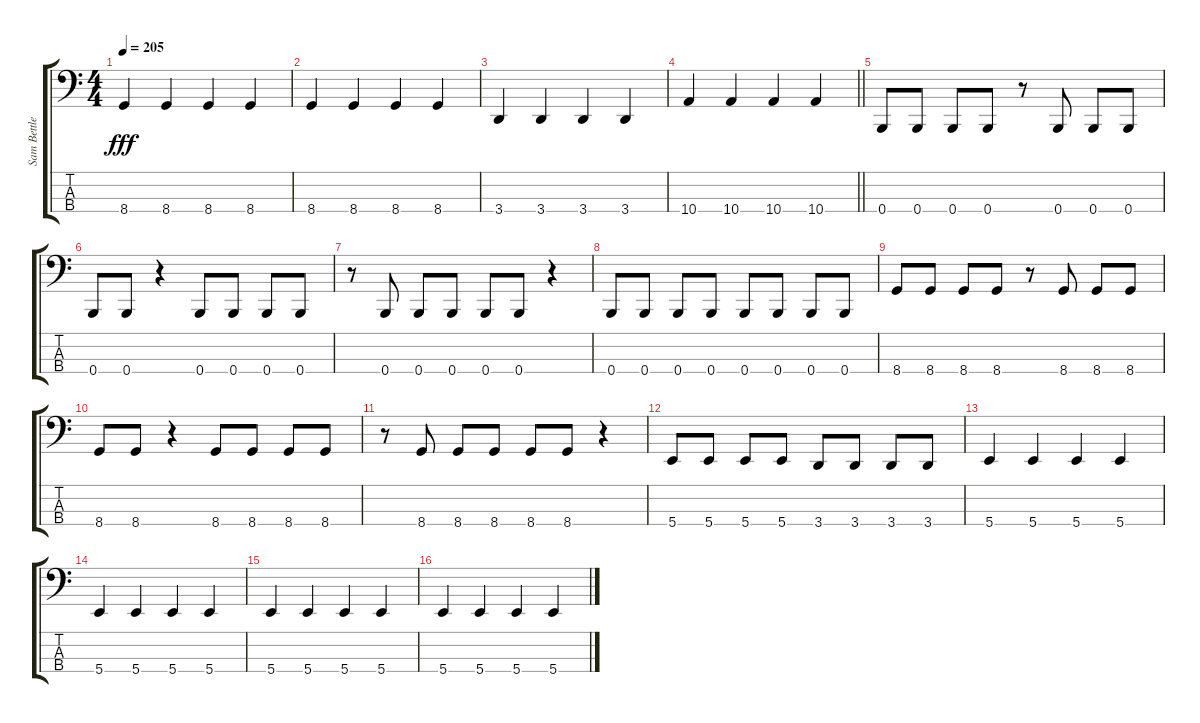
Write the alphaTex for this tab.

\track ("Sam Bettley" "Sam Bettle") {instrument electricbassfinger}
\staff {score tabs}
\tuning (E2 B1 Gb1 B0) {hide}
\ts (4 4)
\tempo 205
\clef f4
\ks c
8.4.4{dy fff} 8.4.4 8.4.4 8.4.4 |
8.4.4 8.4.4 8.4.4 8.4.4 |
3.4.4 3.4.4 3.4.4 3.4.4 |
\barLineRight lightlight
10.4.4 10.4.4 10.4.4 10.4.4 |
0.4.8 0.4.8 0.4.8 0.4.8 r.8 0.4.8 0.4.8 0.4.8 |
0.4.8 0.4.8 r.4 0.4.8 0.4.8 0.4.8 0.4.8 |
r.8 0.4.8 0.4.8 0.4.8 0.4.8 0.4.8 r.4 |
0.4.8 0.4.8 0.4.8 0.4.8 0.4.8 0.4.8 0.4.8 0.4.8 |
8.4.8 8.4.8 8.4.8 8.4.8 r.8 8.4.8 8.4.8 8.4.8 |
8.4.8 8.4.8 r.4 8.4.8 8.4.8 8.4.8 8.4.8 |
r.8 8.4.8 8.4.8 8.4.8 8.4.8 8.4.8 r.4 |
5.4.8 5.4.8 5.4.8 5.4.8 3.4.8 3.4.8 3.4.8 3.4.8 |
5.4.4 5.4.4 5.4.4 5.4.4 |
5.4.4 5.4.4 5.4.4 5.4.4 |
5.4.4 5.4.4 5.4.4 5.4.4 |
5.4.4 5.4.4 5.4.4 5.4.4
